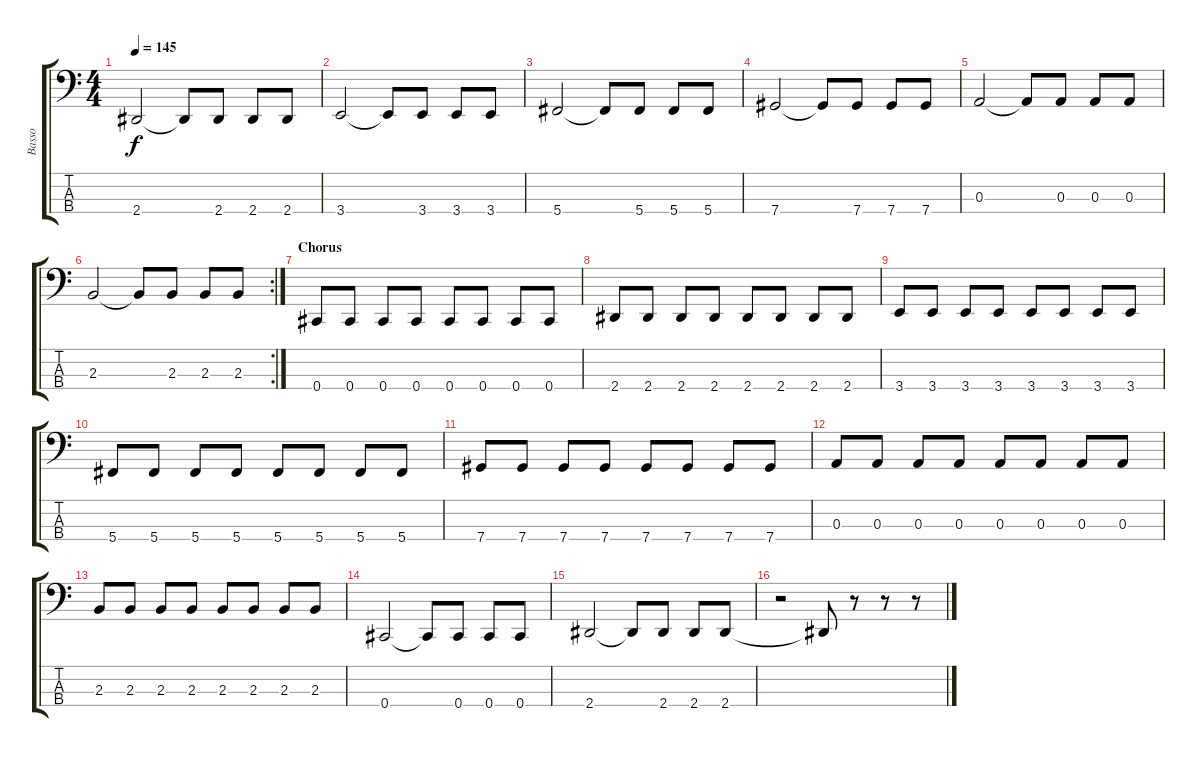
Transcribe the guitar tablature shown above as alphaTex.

\track ("Basso" "Basso") {instrument electricbassfinger}
\staff {score tabs}
\tuning (G2 D2 A1 Db1) {hide}
\ts (4 4)
\tempo 145
\clef f4
\ks c
2.4.2{dy f} 2.4{t}.8 2.4.8 2.4.8 2.4.8 |
3.4.2 3.4{t}.8 3.4.8 3.4.8 3.4.8 |
5.4.2 5.4{t}.8 5.4.8 5.4.8 5.4.8 |
7.4.2 7.4{t}.8 7.4.8 7.4.8 7.4.8 |
0.3.2 0.3{t}.8 0.3.8 0.3.8 0.3.8 |
\rc 2
2.3.2 2.3{t}.8 2.3.8 2.3.8 2.3.8 |
\section ("" "Chorus")
0.4.8 0.4.8 0.4.8 0.4.8 0.4.8 0.4.8 0.4.8 0.4.8 |
2.4.8 2.4.8 2.4.8 2.4.8 2.4.8 2.4.8 2.4.8 2.4.8 |
3.4.8 3.4.8 3.4.8 3.4.8 3.4.8 3.4.8 3.4.8 3.4.8 |
5.4.8 5.4.8 5.4.8 5.4.8 5.4.8 5.4.8 5.4.8 5.4.8 |
7.4.8 7.4.8 7.4.8 7.4.8 7.4.8 7.4.8 7.4.8 7.4.8 |
0.3.8 0.3.8 0.3.8 0.3.8 0.3.8 0.3.8 0.3.8 0.3.8 |
2.3.8 2.3.8 2.3.8 2.3.8 2.3.8 2.3.8 2.3.8 2.3.8 |
0.4.2 0.4{t}.8 0.4.8 0.4.8 0.4.8 |
2.4.2 2.4{t}.8 2.4.8 2.4.8 2.4.8 |
r.2 2.4{t}.8 r.8 r.8 r.8
